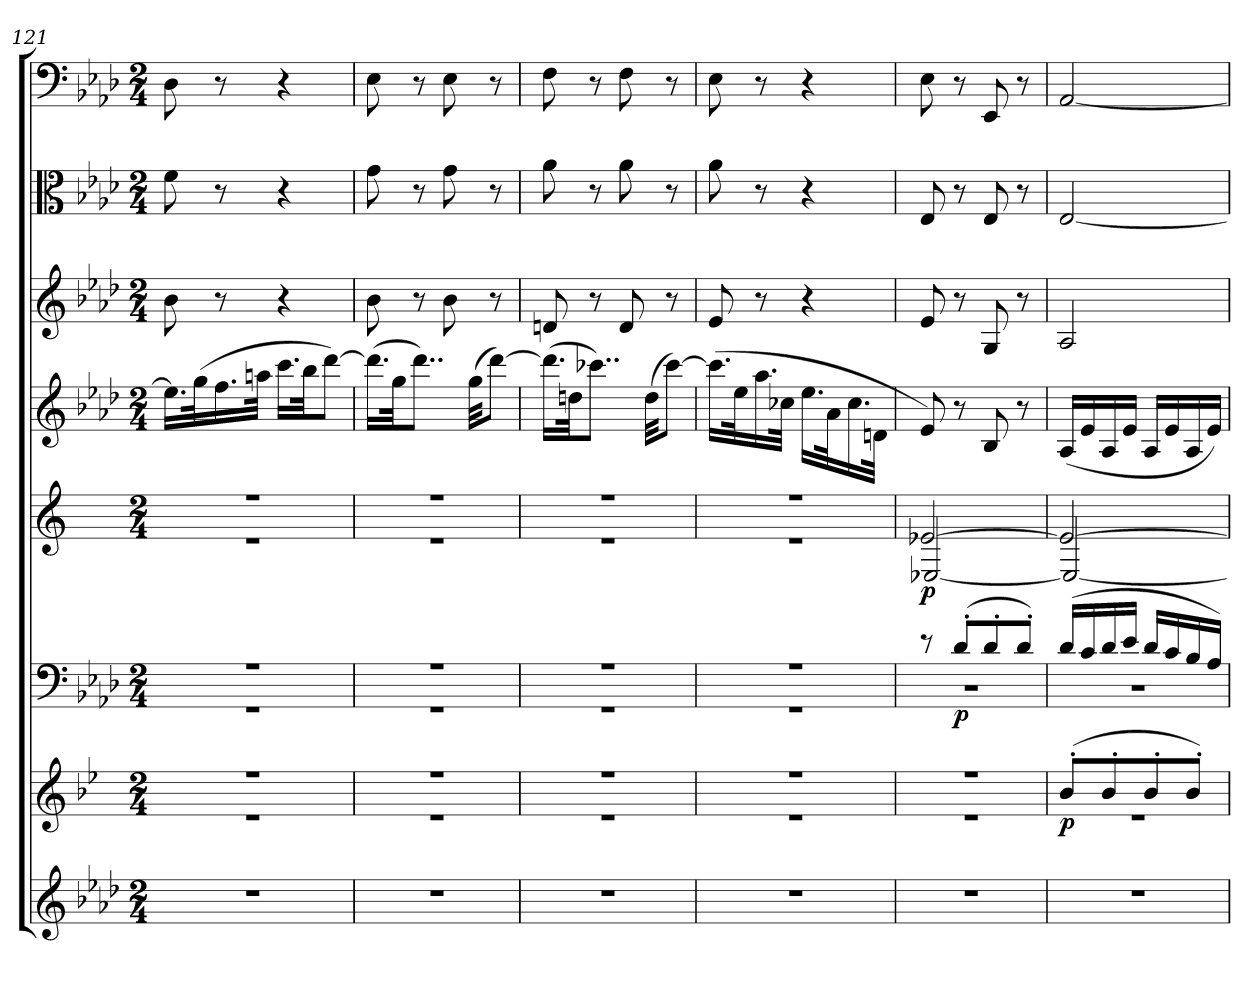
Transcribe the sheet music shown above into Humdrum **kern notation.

**kern	**kern	**dynam	**kern	**dynam	**kern	**dynam	**kern	**kern	**kern	**kern
*part8	*part7	*part7	*part6	*part6	*part5	*part5	*part4	*part3	*part2	*part1
*staff8	*staff7	*staff7	*staff6	*staff6	*staff5	*staff5	*staff4	*staff3	*staff2	*staff1
*clefG2	*clefG2	*	*clefF4	*	*clefG2	*	*clefG2	*clefG2	*clefC3	*clefF4
*k[b-e-a-d-]	*k[b-e-]	*	*k[b-e-a-d-]	*	*k[]	*	*k[b-e-a-d-]	*k[b-e-a-d-]	*k[b-e-a-d-]	*k[b-e-a-d-]
*A-:	*	*	*A-:	*	*	*	*A-:	*A-:	*A-:	*A-:
*M2/4	*M2/4	*	*M2/4	*	*M2/4	*	*M2/4	*M2/4	*M2/4	*M2/4
=121	=121	=121	=121	=121	=121	=121	=121	=121	=121	=121
*	*^	*	*^	*	*^	*	*	*	*	*
2r	2r	2r	.	2r	2r	.	2r	2r	.	16.ee\LL]	8b-\	8f\	8D-\
.	.	.	.	.	.	.	.	.	.	(32gg\K	.	.	.
.	.	.	.	.	.	.	.	.	.	16.ff\	8r	8r	8r
.	.	.	.	.	.	.	.	.	.	32aan\JJk	.	.	.
.	.	.	.	.	.	.	.	.	.	16.ccc\LL	4r	4r	4r
.	.	.	.	.	.	.	.	.	.	32bb-\JK	.	.	.
.	.	.	.	.	.	.	.	.	.	[8ddd-\J)	.	.	.
=122	=122	=122	=122	=122	=122	=122	=122	=122	=122	=122	=122	=122	=122
2r	2r	2r	.	2r	2r	.	2r	2r	.	(16.ddd-\LL]	8b-\	8g\	8E-\
.	.	.	.	.	.	.	.	.	.	32gg\JK	.	.	.
.	.	.	.	.	.	.	.	.	.	8..ddd-\J)	8r	8r	8r
.	.	.	.	.	.	.	.	.	.	.	8b-\	8g\	8E-\
.	.	.	.	.	.	.	.	.	.	(32gg\KKL	.	.	.
.	.	.	.	.	.	.	.	.	.	[8ddd-\J)	8r	8r	8r
=123	=123	=123	=123	=123	=123	=123	=123	=123	=123	=123	=123	=123	=123
2r	2r	2r	.	2r	2r	.	2r	2r	.	(16.ddd-\LL]	8dn/	8a-\	8F\
.	.	.	.	.	.	.	.	.	.	32ddn\JK	.	.	.
.	.	.	.	.	.	.	.	.	.	8..ccc-X\J)	8r	8r	8r
.	.	.	.	.	.	.	.	.	.	.	8d/	8a-\	8F\
.	.	.	.	.	.	.	.	.	.	(32dd\KKL	.	.	.
.	.	.	.	.	.	.	.	.	.	[8ccc-\J)	8r	8r	8r
=124	=124	=124	=124	=124	=124	=124	=124	=124	=124	=124	=124	=124	=124
2r	2r	2r	.	2r	2r	.	2r	2r	.	(16.ccc-\LL]	8e-/	8a-\	8E-\
.	.	.	.	.	.	.	.	.	.	32ee-\K	.	.	.
.	.	.	.	.	.	.	.	.	.	16.aa-\	8r	8r	8r
.	.	.	.	.	.	.	.	.	.	32cc-X\JJk	.	.	.
.	.	.	.	.	.	.	.	.	.	16.ee-\LL	4r	4r	4r
.	.	.	.	.	.	.	.	.	.	32a-\K	.	.	.
.	.	.	.	.	.	.	.	.	.	16.cc-\	.	.	.
.	.	.	.	.	.	.	.	.	.	32dn\JJk	.	.	.
=125	=125	=125	=125	=125	=125	=125	=125	=125	=125	=125	=125	=125	=125
2r	2r	2r	.	8r	2r	.	[2e-X/	[2E-X/	p	8e-/)	8e-/	8E-/	8E-\
.	.	.	.	(8d-'/L	.	p	.	.	.	8r	8r	8r	8r
.	.	.	.	8d-'/	.	.	.	.	.	8B-/	8G/	8E-/	8EE-/
.	.	.	.	8d-'/J)	.	.	.	.	.	8r	8r	8r	8r
=126	=126	=126	=126	=126	=126	=126	=126	=126	=126	=126	=126	=126	=126
2r	(8b-'/L	2r	p	(16d-/LL	2r	.	2e-/_	2E-/_	.	(16A-/LL	2A-/	[2E-/	[2AA-/
.	.	.	.	16c/	.	.	.	.	.	16e-/	.	.	.
.	8b-'/	.	.	16d-/	.	.	.	.	.	16A-/	.	.	.
.	.	.	.	16e-/JJ	.	.	.	.	.	16e-/JJ	.	.	.
.	8b-'/	.	.	16d-/LL	.	.	.	.	.	16A-/LL	.	.	.
.	.	.	.	16c/	.	.	.	.	.	16e-/	.	.	.
.	8b-'/J)	.	.	16B-/	.	.	.	.	.	16A-/	.	.	.
.	.	.	.	16A-/JJ)	.	.	.	.	.	16e-/JJ)	.	.	.
*	*v	*v	*	*	*	*	*v	*v	*	*	*	*	*
*	*	*	*v	*v	*	*	*	*	*	*	*
=	=	=	=	=	=	=	=	=	=	=
*-	*-	*-	*-	*-	*-	*-	*-	*-	*-	*-
